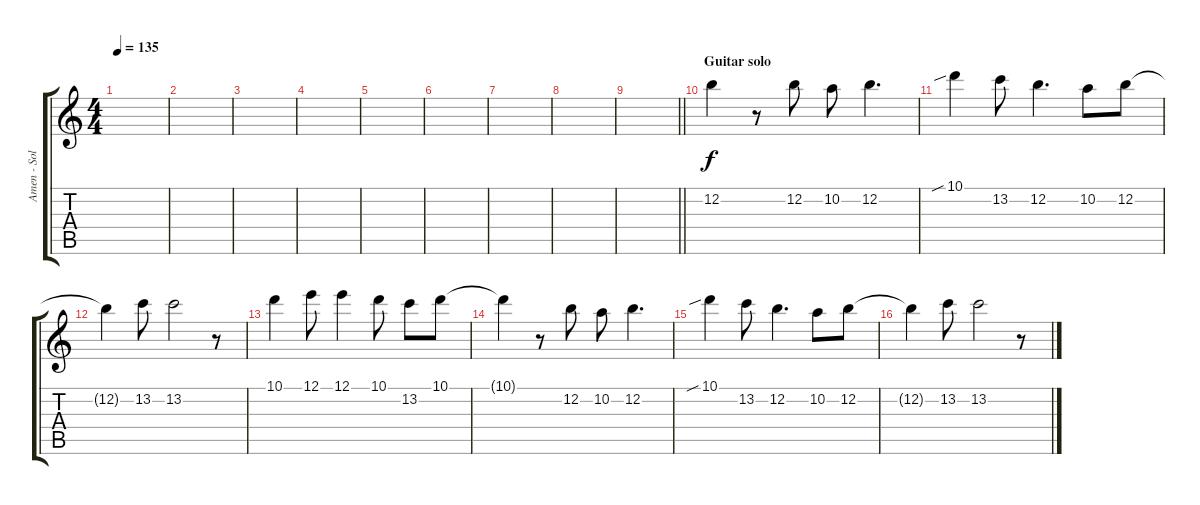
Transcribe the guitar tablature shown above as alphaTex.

\track ("Amen - Solo guitar" "Amen - Sol") {instrument distortionguitar}
\staff {score tabs}
\tuning (E4 B3 G3 D3 A2 E2) {hide}
\ts (4 4)
\tempo 135
\clef g2
\ks c
|
|
|
|
|
|
|
|
\barLineRight lightlight
|
\section ("" "Guitar solo")
12.2.4 r.8 12.2.8 10.2.8 12.2.4{d} |
10.1{sib}.4 13.2.8 12.2.4{d} 10.2.8 12.2.8 |
12.2{t}.4 13.2.8 13.2.2 r.8 |
10.1.4 12.1.8 12.1.4 10.1.8 13.2.8 10.1.8 |
10.1{t}.4 r.8 12.2.8 10.2.8 12.2.4{d} |
10.1{sib}.4 13.2.8 12.2.4{d} 10.2.8 12.2.8 |
12.2{t}.4 13.2.8 13.2.2 r.8
